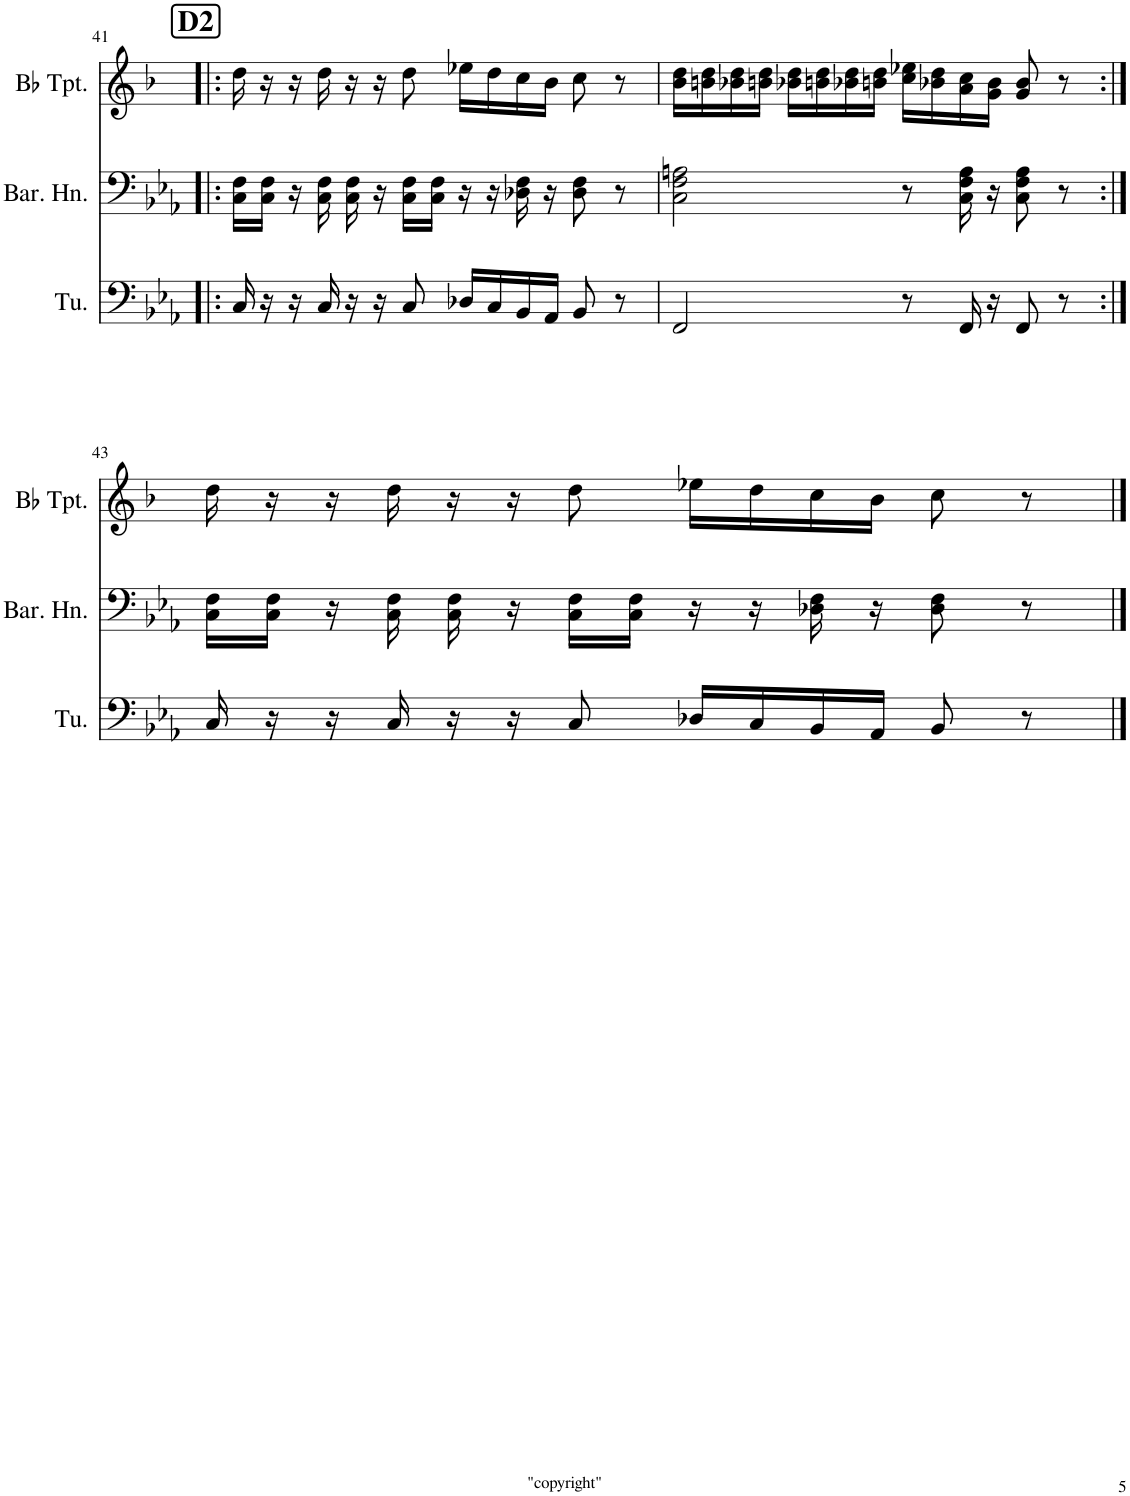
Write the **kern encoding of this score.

**kern	**kern	**kern
*part3	*part2	*part1
*staff3	*staff2	*staff1
*I"Tuba	*I"Baritone Horn	*I"Bb Trumpet
*I'Tu.	*I'Bar. Hn.	*I'Bb Tpt.
*clefF4	*clefF4	*clefG2
*	*ITrd4c7	*ITrd1c2
*k[b-e-a-]	*k[b-e-a-]	*k[b-]
*M4/4	*M4/4	*M4/4
=40	=40	=40
8FF/	8FF/ 8AAn/ 8F/L	2.g/ 2.b-/
8r	16FF/ 16AA/ 16F/K	.
.	8FF/ 8AA/ 8F/	.
8AAn/	.	.
.	16FF/ 16AA/ 16F/K	.
8r	8FF/ 8AA/ 8F/J	.
16C/	16FF/ 16AA/ 16F/	.
16r	16r	.
16AA/	16FF/ 16AA/ 16F/	.
16r	16r	.
8FF/	8FF/ 8AA/ 8F/	4r
8r	8r	.
!!LO:PB:g=z
!!LO:REH:place=s1:a:B:cj:fs=14:t=D2
=41!|:	=41!|:	=41!|:
16C/	16C\ 16F\LL	16dd\
16r	16C\ 16F\JJ	16r
16r	16r	16r
16C/	16C\ 16F\	16dd\
16r	16C\ 16F\	16r
16r	16r	16r
8C/	16C\ 16F\LL	8dd\
.	16C\ 16F\JJ	.
16D-X/LL	16r	16ee-X\LL
16C/	16r	16dd\
16BB-/	16D-X\ 16F\	16cc\
16AA-/JJ	16r	16b-\JJ
8BB-/	8D-\ 8F\	8cc\
8r	8r	8r
=42	=42	=42
2FF/	2C\ 2F\ 2An\	16b-\ 16dd\LL
.	.	16bn\ 16dd\
.	.	16b-X\ 16dd\
.	.	16bn\ 16dd\JJ
.	.	16b-X\ 16dd\LL
.	.	16bn\ 16dd\
.	.	16b-X\ 16dd\
.	.	16bn\ 16dd\JJ
8r	8r	16cc\ 16ee-X\LL
.	.	16b-X\ 16dd\
16FF/	16C\ 16F\ 16A\	16a\ 16cc\
16r	16r	16g\ 16b-\JJ
8FF/	8C\ 8F\ 8A\	8g/ 8b-/
8r	8r	8r
=:|!	=:|!	=:|!
*-	*-	*-
